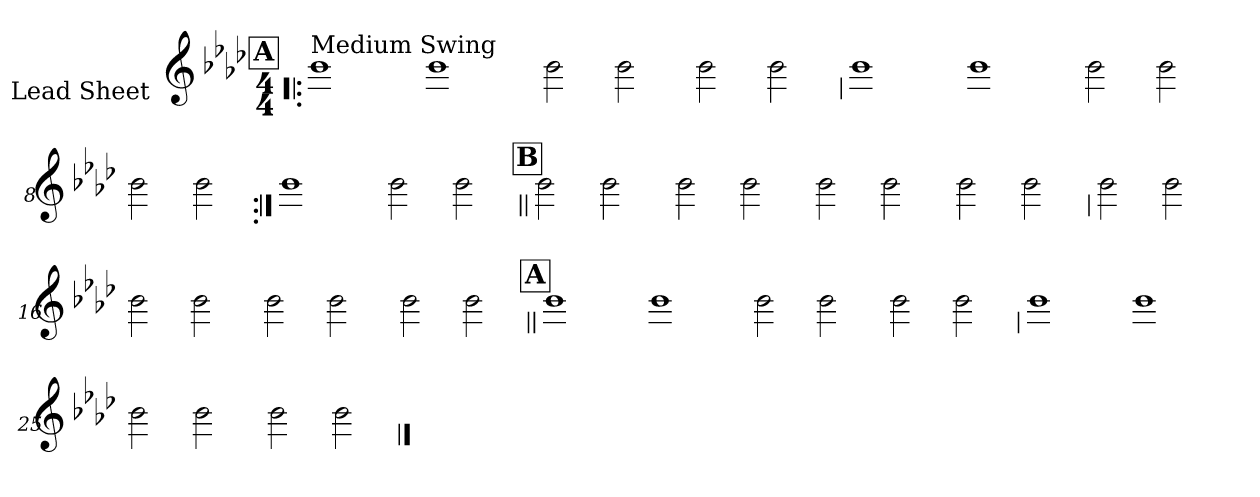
**kern
*part1
*staff1
*I"Lead Sheet
*stria0
*clefG2
*k[b-e-a-d-]
*A-:
*M4/4
!!LO:REH:place=s1:a:t=A
=1!|:
!LO:TX:a:t=Medium Swing
1b-
=2-
1b-
=3-
2b-
2b-
=4-
2b-
2b-
!!LO:LB:g=z
=5
1b-
=6-
1b-
=7-
2b-
2b-
=8-
2b-
2b-
!!LO:LB:g=z
=9:|!
1b-
=10-
2b-
2b-
!!LO:LB:g=z
!!LO:REH:place=s1:a:t=B
=11||
2b-
2b-
=12-
2b-
2b-
=13-
2b-
2b-
=14-
2b-
2b-
!!LO:LB:g=z
=15
2b-
2b-
=16-
2b-
2b-
=17-
2b-
2b-
=18-
2b-
2b-
!!LO:LB:g=z
!!LO:REH:place=s1:a:t=A
=19||
1b-
=20-
1b-
=21-
2b-
2b-
=22-
2b-
2b-
!!LO:LB:g=z
=23
1b-
=24-
1b-
=25-
2b-
2b-
=26-
2b-
2b-
==
*-
